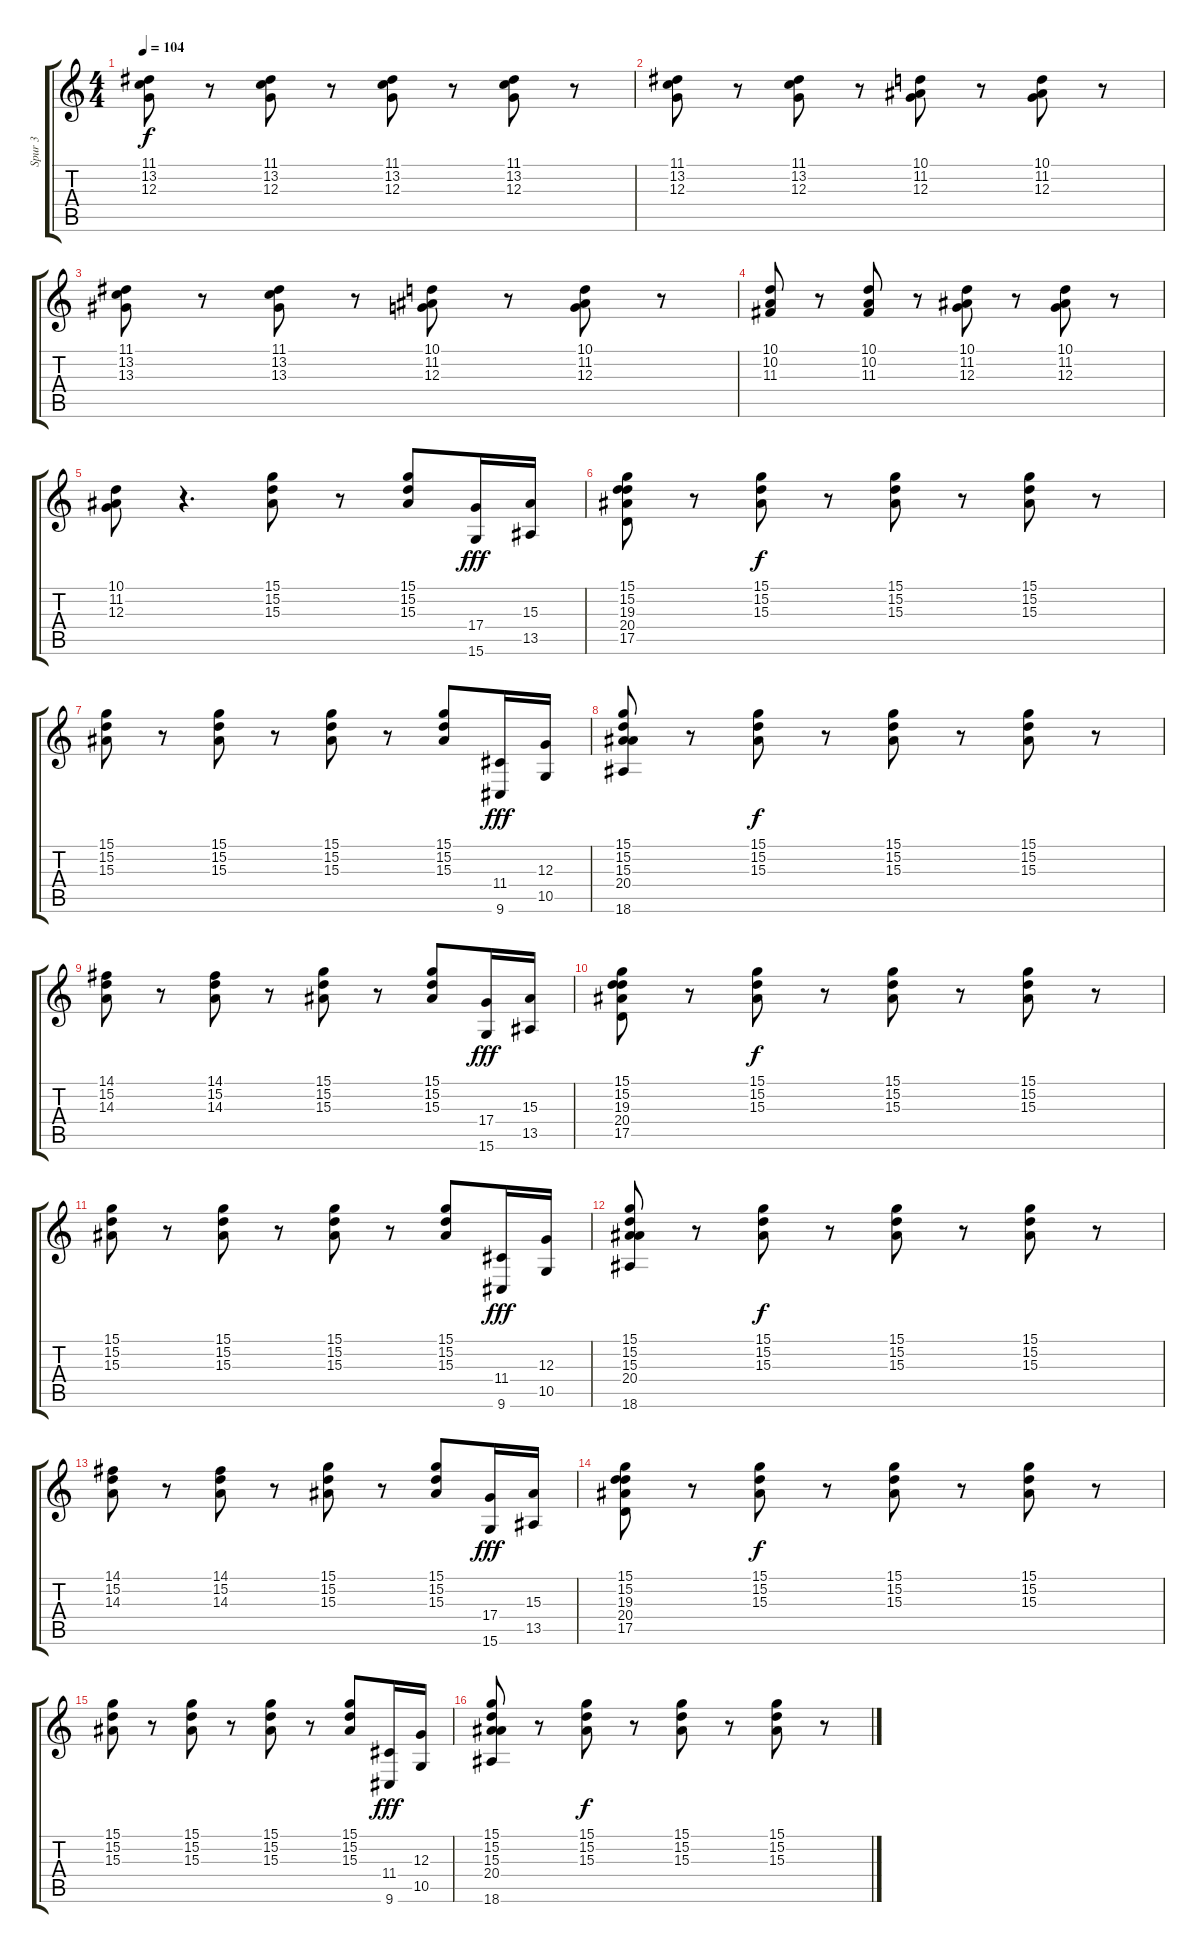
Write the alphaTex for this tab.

\track ("Spur 3" "Spur 3") {instrument stringensemble1}
\staff {score tabs}
\tuning (E4 B3 G3 D3 A2 E2) {hide}
\ts (4 4)
\tempo 104
\clef g2
\ks c
(11.1 13.2 12.3).8{dy f} r.8 (11.1 13.2 12.3).8 r.8 (11.1 13.2 12.3).8 r.8 (11.1 13.2 12.3).8 r.8 |
(11.1 13.2 12.3).8 r.8 (11.1 13.2 12.3).8 r.8 (10.1 11.2 12.3).8 r.8 (10.1 11.2 12.3).8 r.8 |
(11.1 13.2 13.3).8 r.8 (11.1 13.2 13.3).8 r.8 (10.1 11.2 12.3).8 r.8 (10.1 11.2 12.3).8 r.8 |
(10.1 10.2 11.3).8 r.8 (10.1 10.2 11.3).8 r.8 (10.1 11.2 12.3).8 r.8 (10.1 11.2 12.3).8 r.8 |
(10.1 11.2 12.3).8 r.4{d} (15.1 15.2 15.3).8 r.8 (15.1 15.2 15.3).8 (17.4 15.6).16{dy fff} (15.3 13.5).16 |
(15.1 15.2 19.3 20.4 17.5).8 r.8 (15.1 15.2 15.3).8{dy f} r.8 (15.1 15.2 15.3).8 r.8 (15.1 15.2 15.3).8 r.8 |
(15.1 15.2 15.3).8 r.8 (15.1 15.2 15.3).8 r.8 (15.1 15.2 15.3).8 r.8 (15.1 15.2 15.3).8 (11.4 9.6).16{dy fff} (12.3 10.5).16 |
(15.1 15.2 15.3 20.4 18.6).8 r.8 (15.1 15.2 15.3).8{dy f} r.8 (15.1 15.2 15.3).8 r.8 (15.1 15.2 15.3).8 r.8 |
(14.1 15.2 14.3).8 r.8 (14.1 15.2 14.3).8 r.8 (15.1 15.2 15.3).8 r.8 (15.1 15.2 15.3).8 (17.4 15.6).16{dy fff} (15.3 13.5).16 |
(15.1 15.2 19.3 20.4 17.5).8 r.8 (15.1 15.2 15.3).8{dy f} r.8 (15.1 15.2 15.3).8 r.8 (15.1 15.2 15.3).8 r.8 |
(15.1 15.2 15.3).8 r.8 (15.1 15.2 15.3).8 r.8 (15.1 15.2 15.3).8 r.8 (15.1 15.2 15.3).8 (11.4 9.6).16{dy fff} (12.3 10.5).16 |
(15.1 15.2 15.3 20.4 18.6).8 r.8 (15.1 15.2 15.3).8{dy f} r.8 (15.1 15.2 15.3).8 r.8 (15.1 15.2 15.3).8 r.8 |
(14.1 15.2 14.3).8 r.8 (14.1 15.2 14.3).8 r.8 (15.1 15.2 15.3).8 r.8 (15.1 15.2 15.3).8 (17.4 15.6).16{dy fff} (15.3 13.5).16 |
(15.1 15.2 19.3 20.4 17.5).8 r.8 (15.1 15.2 15.3).8{dy f} r.8 (15.1 15.2 15.3).8 r.8 (15.1 15.2 15.3).8 r.8 |
(15.1 15.2 15.3).8 r.8 (15.1 15.2 15.3).8 r.8 (15.1 15.2 15.3).8 r.8 (15.1 15.2 15.3).8 (11.4 9.6).16{dy fff} (12.3 10.5).16 |
(15.1 15.2 15.3 20.4 18.6).8 r.8 (15.1 15.2 15.3).8{dy f} r.8 (15.1 15.2 15.3).8 r.8 (15.1 15.2 15.3).8 r.8
